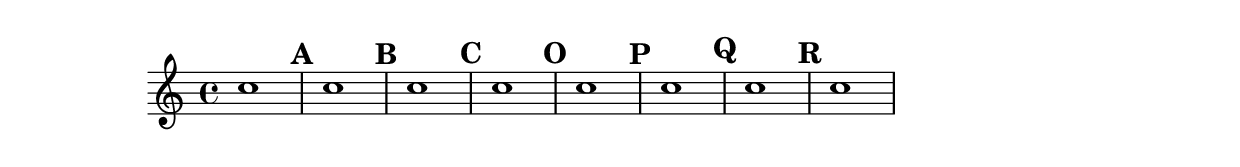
%% DO NOT EDIT this file manually; it was automatically
%% generated from the LilyPond Snippet Repository
%% (http://lsr.di.unimi.it).
%%
%% Make any changes in the LSR itself, or in
%% `Documentation/snippets/new/`, then run
%% `scripts/auxiliar/makelsr.pl`.
%%
%% This file is in the public domain.

\version "2.24.0"

\header {
  lsrtags = "automatic-notation, preparing-parts, really-simple, rhythms"

  texidoc = "
This snippet demonstrates how to obtain automatic ordered rehearsal
marks, but from the letter or number desired.
"

  doctitle = "Forcing rehearsal marks to start from a given letter or number"
} % begin verbatim


\relative c'' {
  c1 \mark \default
  c1 \mark \default
  c1 \mark \default
  c1 \mark #14
  c1 \mark \default
  c1 \mark \default
  c1 \mark \default
  c1
}
